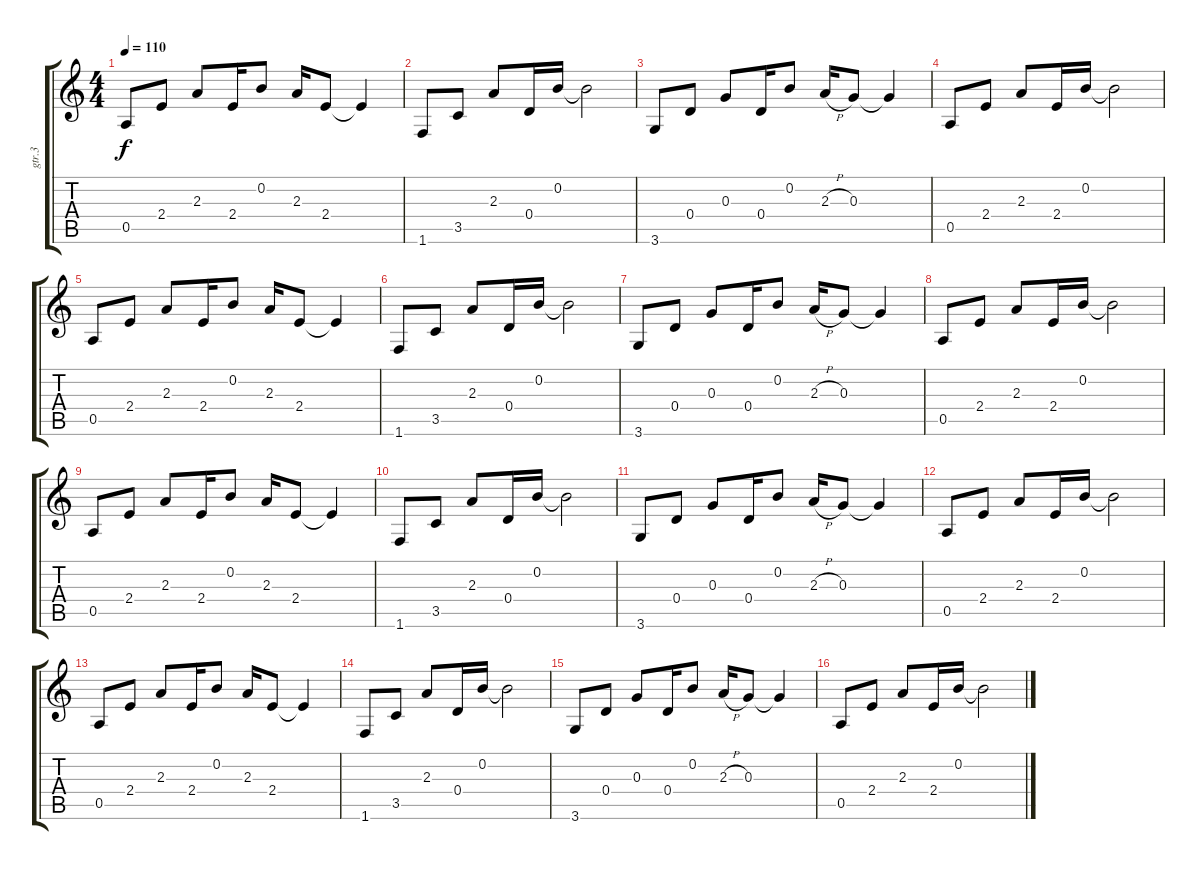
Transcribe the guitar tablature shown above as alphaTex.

\track ("gtr.3" "gtr.3") {instrument electricguitarclean}
\staff {score tabs}
\tuning (E4 B3 G3 D3 A2 E2) {hide}
\ts (4 4)
\tempo 110
\clef g2
\ks c
0.5.8{dy f instrument electricguitarclean} 2.4.8 2.3.8 2.4.16 0.2.8 2.3.16 2.4.8 2.4{t}.4 |
1.6.8 3.5.8 2.3.8 0.4.16 0.2.16 0.2{t}.2 |
3.6.8 0.4.8 0.3.8 0.4.16 0.2.8 2.3{h}.16 0.3.8 0.3{t}.4 |
0.5.8 2.4.8 2.3.8 2.4.16 0.2.16 0.2{t}.2 |
0.5.8 2.4.8 2.3.8 2.4.16 0.2.8 2.3.16 2.4.8 2.4{t}.4 |
1.6.8 3.5.8 2.3.8 0.4.16 0.2.16 0.2{t}.2 |
3.6.8 0.4.8 0.3.8 0.4.16 0.2.8 2.3{h}.16 0.3.8 0.3{t}.4 |
0.5.8 2.4.8 2.3.8 2.4.16 0.2.16 0.2{t}.2 |
0.5.8 2.4.8 2.3.8 2.4.16 0.2.8 2.3.16 2.4.8 2.4{t}.4 |
1.6.8 3.5.8 2.3.8 0.4.16 0.2.16 0.2{t}.2 |
3.6.8 0.4.8 0.3.8 0.4.16 0.2.8 2.3{h}.16 0.3.8 0.3{t}.4 |
0.5.8 2.4.8 2.3.8 2.4.16 0.2.16 0.2{t}.2 |
0.5.8 2.4.8 2.3.8 2.4.16 0.2.8 2.3.16 2.4.8 2.4{t}.4 |
1.6.8 3.5.8 2.3.8 0.4.16 0.2.16 0.2{t}.2 |
3.6.8 0.4.8 0.3.8 0.4.16 0.2.8 2.3{h}.16 0.3.8 0.3{t}.4 |
0.5.8 2.4.8 2.3.8 2.4.16 0.2.16 0.2{t}.2
